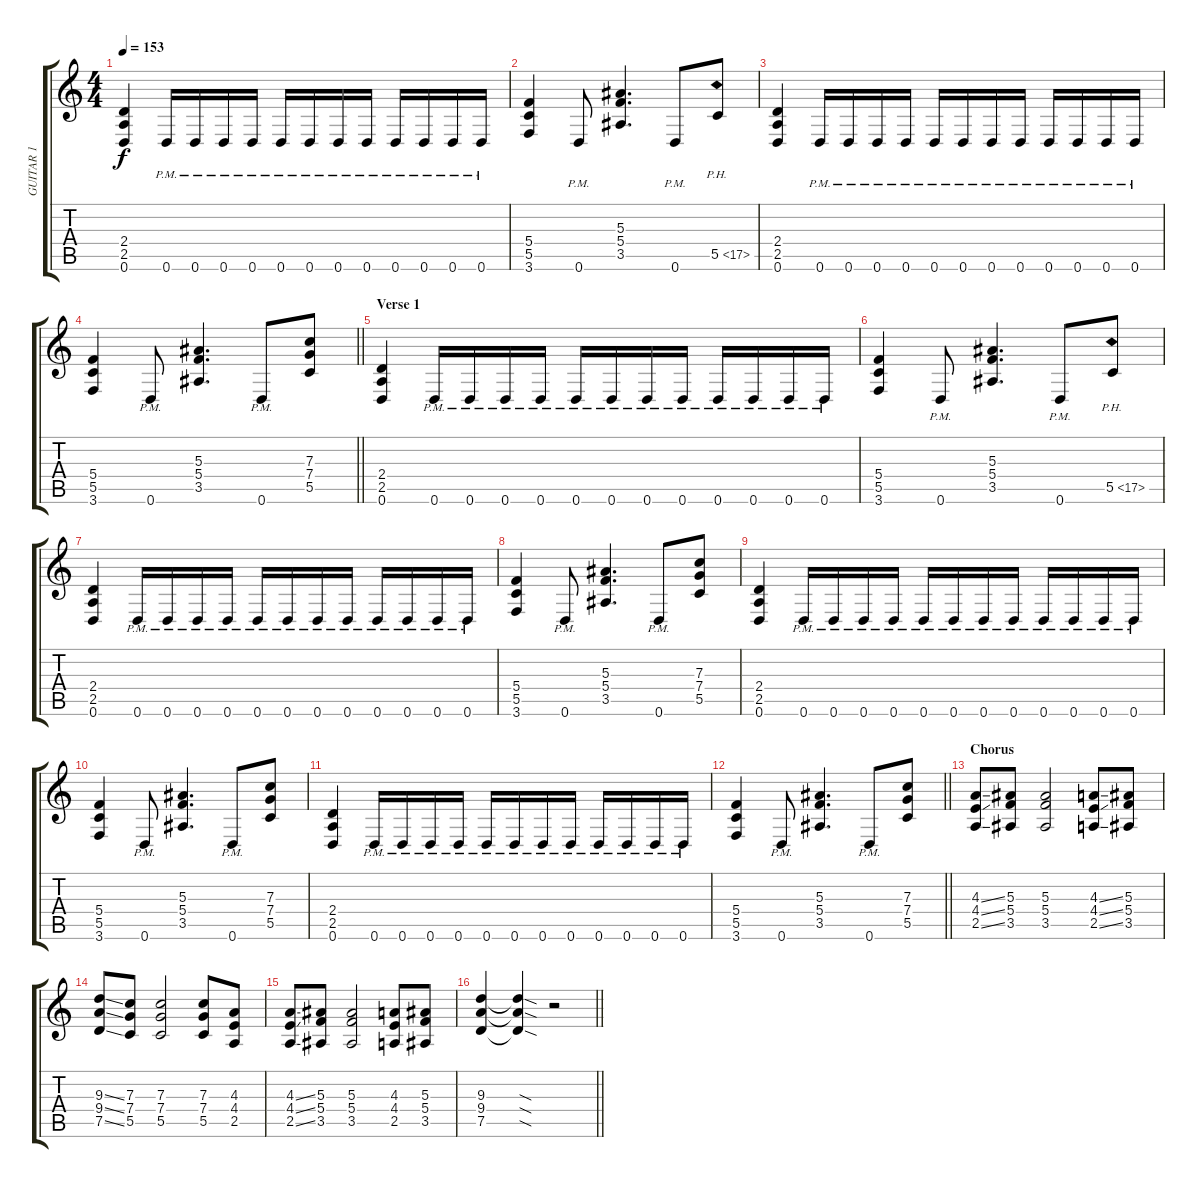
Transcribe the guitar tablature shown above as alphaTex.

\track ("GUITAR 1" "GUITAR 1") {instrument overdrivenguitar}
\staff {score tabs}
\tuning (D4 A3 F3 C3 G2 D2) {hide}
\ts (4 4)
\tempo 153
\clef g2
\ks c
(2.4 2.5 0.6).4{dy f instrument overdrivenguitar} 0.6{pm}.16 0.6{pm}.16 0.6{pm}.16 0.6{pm}.16 0.6{pm}.16 0.6{pm}.16 0.6{pm}.16 0.6{pm}.16 0.6{pm}.16 0.6{pm}.16 0.6{pm}.16 0.6{pm}.16 |
(5.4 5.5 3.6).4 0.6{pm}.8 (5.3 5.4 3.5).4{d} 0.6{pm}.8 5.5{ph 12}.8 |
(2.4 2.5 0.6).4 0.6{pm}.16 0.6{pm}.16 0.6{pm}.16 0.6{pm}.16 0.6{pm}.16 0.6{pm}.16 0.6{pm}.16 0.6{pm}.16 0.6{pm}.16 0.6{pm}.16 0.6{pm}.16 0.6{pm}.16 |
\barLineRight lightlight
(5.4 5.5 3.6).4 0.6{pm}.8 (5.3 5.4 3.5).4{d} 0.6{pm}.8 (7.3 7.4 5.5).8 |
\section ("" "Verse 1")
(2.4 2.5 0.6).4 0.6{pm}.16 0.6{pm}.16 0.6{pm}.16 0.6{pm}.16 0.6{pm}.16 0.6{pm}.16 0.6{pm}.16 0.6{pm}.16 0.6{pm}.16 0.6{pm}.16 0.6{pm}.16 0.6{pm}.16 |
(5.4 5.5 3.6).4 0.6{pm}.8 (5.3 5.4 3.5).4{d} 0.6{pm}.8 5.5{ph 12}.8 |
(2.4 2.5 0.6).4 0.6{pm}.16 0.6{pm}.16 0.6{pm}.16 0.6{pm}.16 0.6{pm}.16 0.6{pm}.16 0.6{pm}.16 0.6{pm}.16 0.6{pm}.16 0.6{pm}.16 0.6{pm}.16 0.6{pm}.16 |
(5.4 5.5 3.6).4 0.6{pm}.8 (5.3 5.4 3.5).4{d} 0.6{pm}.8 (7.3 7.4 5.5).8 |
(2.4 2.5 0.6).4 0.6{pm}.16 0.6{pm}.16 0.6{pm}.16 0.6{pm}.16 0.6{pm}.16 0.6{pm}.16 0.6{pm}.16 0.6{pm}.16 0.6{pm}.16 0.6{pm}.16 0.6{pm}.16 0.6{pm}.16 |
(5.4 5.5 3.6).4 0.6{pm}.8 (5.3 5.4 3.5).4{d} 0.6{pm}.8 (7.3 7.4 5.5).8 |
(2.4 2.5 0.6).4 0.6{pm}.16 0.6{pm}.16 0.6{pm}.16 0.6{pm}.16 0.6{pm}.16 0.6{pm}.16 0.6{pm}.16 0.6{pm}.16 0.6{pm}.16 0.6{pm}.16 0.6{pm}.16 0.6{pm}.16 |
\barLineRight lightlight
(5.4 5.5 3.6).4 0.6{pm}.8 (5.3 5.4 3.5).4{d} 0.6{pm}.8 (7.3 7.4 5.5).8 |
\section ("" "Chorus")
(4.3{ss} 4.4{ss} 2.5{ss}).8 (5.3 5.4 3.5).8 (5.3 5.4 3.5).2 (4.3{ss} 4.4{ss} 2.5{ss}).8 (5.3 5.4 3.5).8 |
(9.3{ss} 9.4{ss} 7.5{ss}).8 (7.3 7.4 5.5).8 (7.3 7.4 5.5).2 (7.3 7.4 5.5).8 (4.3 4.4 2.5).8 |
(4.3{ss} 4.4{ss} 2.5{ss}).8 (5.3 5.4 3.5).8 (5.3 5.4 3.5).2 (4.3 4.4 2.5).8 (5.3 5.4 3.5).8 |
\barLineRight lightlight
(9.3 9.4 7.5).4 (9.3{sod t} 9.4{sod t} 7.5{sod t}).4 r.2
